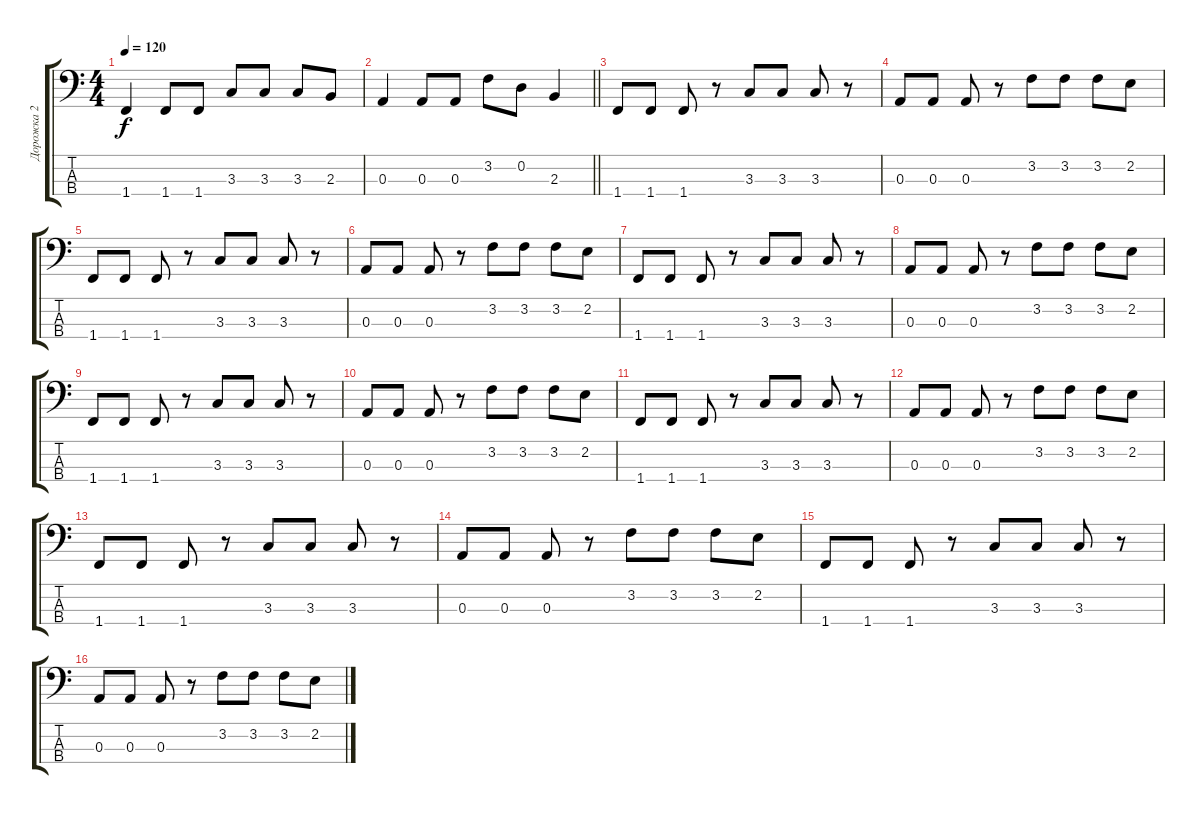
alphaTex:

\track ("Дорожка 2" "Дорожка 2") {instrument electricbassfinger}
\staff {score tabs}
\tuning (G2 D2 A1 E1) {hide}
\ts (4 4)
\tempo 120
\clef f4
\ks c
1.4.4{dy f} 1.4.8 1.4.8 3.3.8 3.3.8 3.3.8 2.3.8 |
\barLineRight lightlight
0.3.4 0.3.8 0.3.8 3.2.8 0.2.8 2.3.4 |
1.4.8 1.4.8 1.4.8 r.8 3.3.8 3.3.8 3.3.8 r.8 |
0.3.8 0.3.8 0.3.8 r.8 3.2.8 3.2.8 3.2.8 2.2.8 |
1.4.8 1.4.8 1.4.8 r.8 3.3.8 3.3.8 3.3.8 r.8 |
0.3.8 0.3.8 0.3.8 r.8 3.2.8 3.2.8 3.2.8 2.2.8 |
1.4.8 1.4.8 1.4.8 r.8 3.3.8 3.3.8 3.3.8 r.8 |
0.3.8 0.3.8 0.3.8 r.8 3.2.8 3.2.8 3.2.8 2.2.8 |
1.4.8 1.4.8 1.4.8 r.8 3.3.8 3.3.8 3.3.8 r.8 |
0.3.8 0.3.8 0.3.8 r.8 3.2.8 3.2.8 3.2.8 2.2.8 |
1.4.8 1.4.8 1.4.8 r.8 3.3.8 3.3.8 3.3.8 r.8 |
0.3.8 0.3.8 0.3.8 r.8 3.2.8 3.2.8 3.2.8 2.2.8 |
1.4.8 1.4.8 1.4.8 r.8 3.3.8 3.3.8 3.3.8 r.8 |
0.3.8 0.3.8 0.3.8 r.8 3.2.8 3.2.8 3.2.8 2.2.8 |
1.4.8 1.4.8 1.4.8 r.8 3.3.8 3.3.8 3.3.8 r.8 |
0.3.8 0.3.8 0.3.8 r.8 3.2.8 3.2.8 3.2.8 2.2.8
